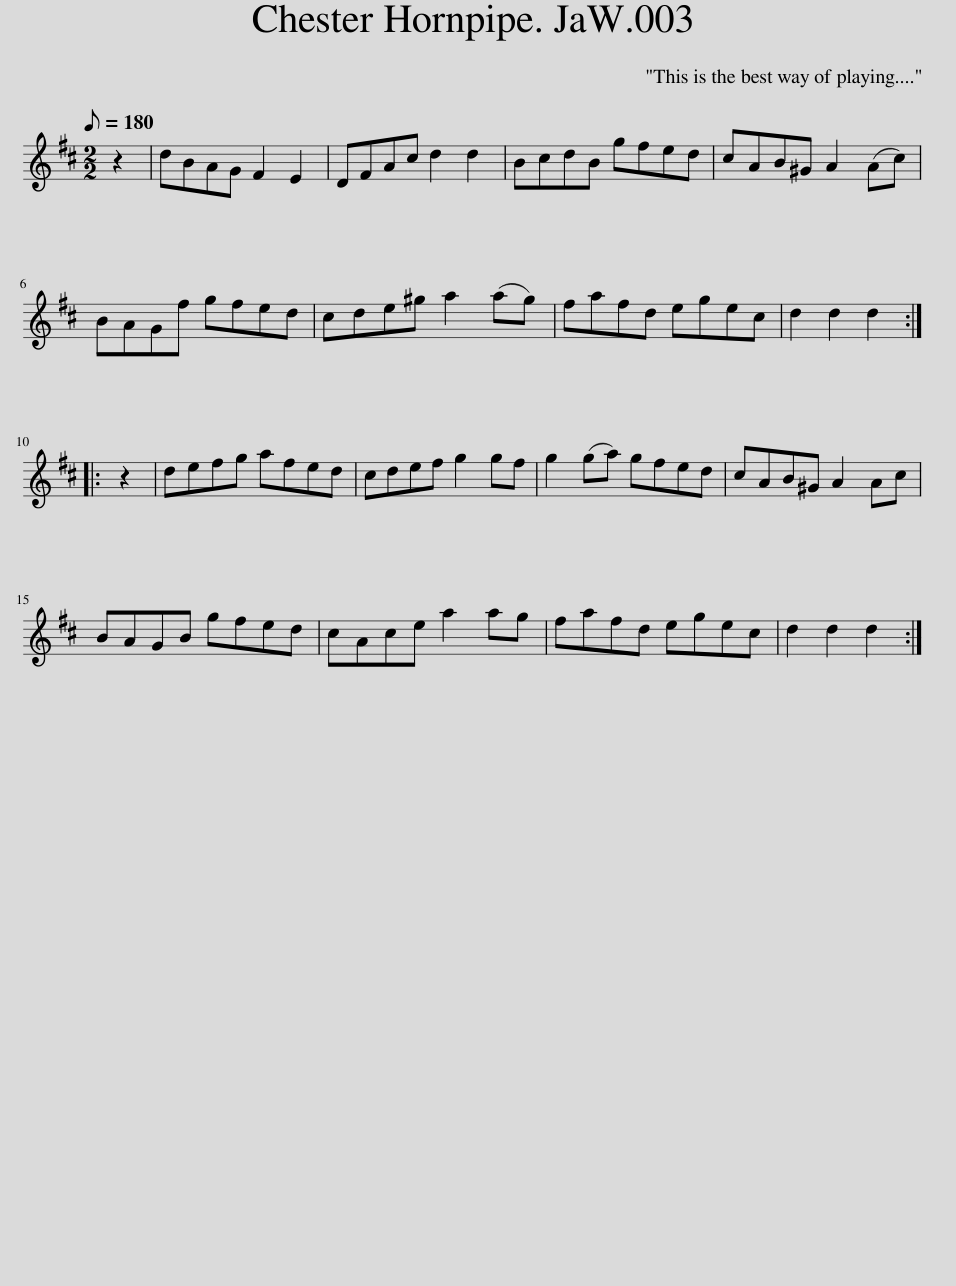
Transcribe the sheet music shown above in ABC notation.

X:1
L:1/8
Q:1/8=180
M:2/2
I:linebreak $
K:D
V:1 treble
V:1
 z2 | dBAG F2 E2 | DFAc d2 d2 | BcdB gfed | cAB^G A2 (Ac) |$ %5
 BAGf gfed | cde^g a2 (ag) | fafd egec | d2 d2 d2 ::$ z2 | %10
 defg afed | cdef g2 gf | g2 (ga) gfed | cAB^G A2 Ac |$ BAGB gfed | %15
 cAce a2 ag | fafd egec | d2 d2 d2 :| %18
